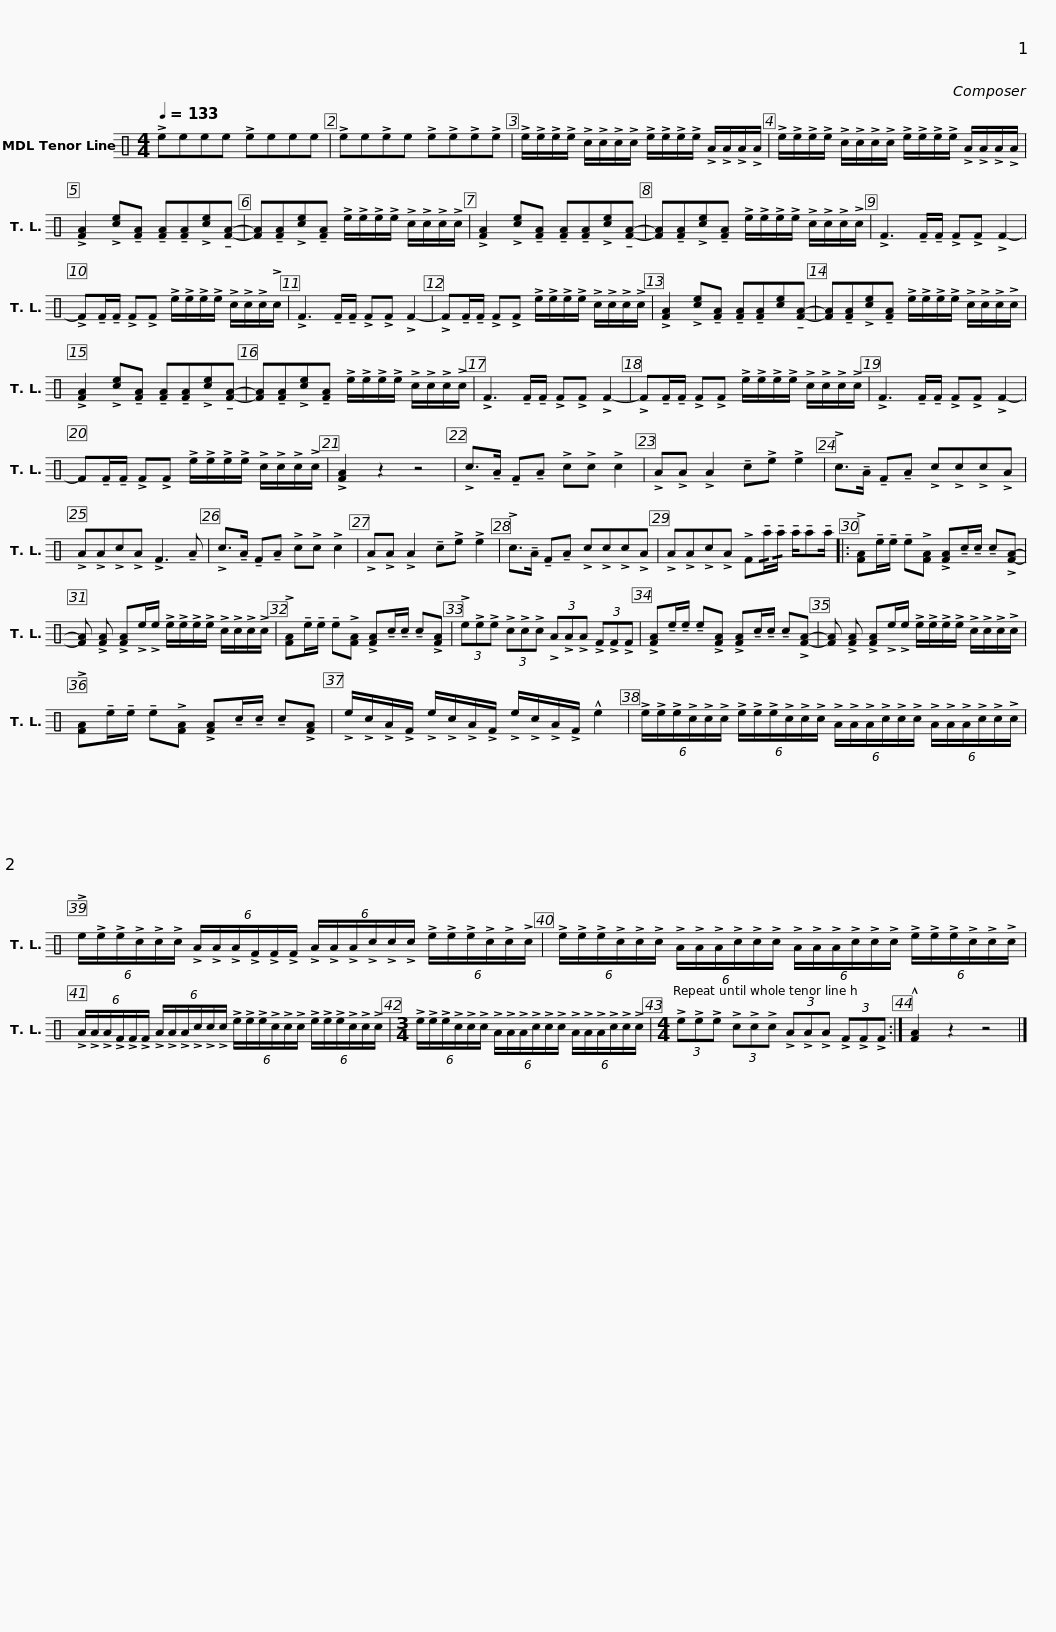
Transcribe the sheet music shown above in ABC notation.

X:1
L:1/8
Q:1/4=133
M:4/4
I:linebreak $
K:C
V:1 perc
K:none
V:1
 !>!eeee !>!eeee | !>!ee!>!ee !>!e!>!e!>!e!>!e | !>!e/!>!e/!>!e/!>!e/ !>!c/!>!c/!>!c/!>!c/ !>!e/!>!e/!>!e/!>!e/ !>!A/!>!A/!>!A/!>!A/ | !>!e/!>!e/!>!e/!>!e/ !>!c/!>!c/!>!c/!>!c/ !>!e/!>!e/!>!e/!>!e/ !>!A/!>!A/!>!A/!>!A/ |$ !>![FA]2 !>![ce]!tenuto![FA] !tenuto![FA]!tenuto![FA]!>![ce]!tenuto![FA]- | %5
 [FA]!tenuto![FA]!>![ce]!tenuto![FA] !>!e/!>!e/!>!e/!>!e/ !>!c/!>!c/!>!c/!>!c/ |$ !>![FA]2 !>![ce]!tenuto![FA] !tenuto![FA]!tenuto![FA]!>![ce]!tenuto![FA]- | [FA]!tenuto![FA]!>![ce]!tenuto![FA] !>!e/!>!e/!>!e/!>!e/ !>!c/!>!c/!>!c/!>!c/ | !>!F3 !tenuto!F/!tenuto!F/ !>!F!>!F !>!F2- | !>!F!tenuto!F/!tenuto!F/ !>!F!>!F !>!e/!>!e/!>!e/!>!e/ !>!c/!>!c/!>!c/!>!c/ |$ %10
 !>!F3 !tenuto!F/!tenuto!F/ !>!F!>!F !>!F2- | !>!F!tenuto!F/!tenuto!F/ !>!F!>!F !>!e/!>!e/!>!e/!>!e/ !>!c/!>!c/!>!c/!>!c/ | !>![FA]2 !>![ce]!tenuto![FA] !tenuto![FA]!tenuto![FA][ce]!tenuto![FA]- | [FA]!tenuto![FA]!>![ce]!tenuto![FA] !>!e/!>!e/!>!e/!>!e/ !>!c/!>!c/!>!c/!>!c/ |$ !>![FA]2 !>![ce]!tenuto![FA] !tenuto![FA]!tenuto![FA]!>![ce]!tenuto![FA]- | %15
 [FA]!tenuto![FA]!>![ce]!tenuto![FA] !>!e/!>!e/!>!e/!>!e/ !>!c/!>!c/!>!c/!>!c/ | !>!F3 !tenuto!F/!tenuto!F/ !>!F!>!F !>!F2- | !>!F!tenuto!F/!tenuto!F/ !>!F!>!F !>!e/!>!e/!>!e/!>!e/ !>!c/!>!c/!>!c/!>!c/ |$ !>!F3 !tenuto!F/!tenuto!F/ !>!F!>!F !>!F2- | F!tenuto!F/!tenuto!F/ !>!F!>!F !>!e/!>!e/!>!e/!>!e/ !>!c/!>!c/!>!c/!>!c/ | %20
 !>![FA]2 z2 z4 |$ !>!c>!tenuto!A !tenuto!F!tenuto!A !>!c!>!c !>!c2 | !>!A!>!A !>!A2 !tenuto!c!>!e !>!e2 | !>!c>!tenuto!A !tenuto!F!tenuto!A !>!c!>!c!>!c!>!A |$ !>!A!>!A!>!c!>!A !>!F3 !tenuto!A | %25
 !>!c>!tenuto!A !tenuto!F!tenuto!A !>!c!>!c !>!c2 | !>!A!>!A !>!A2 !tenuto!c!>!e !>!e2 | !>!c>!tenuto!A !tenuto!F!tenuto!A !>!c!>!c!>!c!>!A |$ !>!A!>!A!>!c!>!A !>!F!/!!tenuto!a/!/!!tenuto!a/ !tenuto!a/!tenuto!a!tenuto!a/ |: !>![FA]!tenuto!e/!tenuto!e/ !tenuto!e!>![FA] !>![FA]!tenuto!c/!tenuto!c/ !tenuto!c!>![FA]- | %30
 [FA] !>![FA] !>![FA]!>!e/!>!e/ !>!e/!>!e/!>!e/!>!e/ !>!c/!>!c/!>!c/!>!c/ | !>![FA]!tenuto!e/!tenuto!e/ !tenuto!e!>![FA] !>![FA]!tenuto!c/!tenuto!c/ !tenuto!c!>![FA] |$ (3!>!e!>!e!>!e (3!>!c!>!c!>!c (3!>!A!>!A!>!A (3!>!F!>!F!>!F | !>![FA]!tenuto!e/!tenuto!e/ !tenuto!e!>![FA] !>![FA]!tenuto!c/!tenuto!c/ !tenuto!c!>![FA]- | [FA] !>![FA] !>![FA]!>!e/!>!e/ !>!e/!>!e/!>!e/!>!e/ !>!c/!>!c/!>!c/!>!c/ |$ %35
 !>![FA]!tenuto!e/!tenuto!e/ !tenuto!e!>![FA] !>![FA]!tenuto!c/!tenuto!c/ !tenuto!c!>![FA] | !>!e/!>!c/!>!A/!>!F/ !>!e/!>!c/!>!A/!>!F/ !>!e/!>!c/!>!A/!>!F/ !^!e2 | (6:4:6!>!e/!>!e/!>!e/!>!c/!>!c/!>!c/ (6:4:6!>!e/!>!e/!>!e/!>!c/!>!c/!>!c/ (6:4:6!>!A/!>!A/!>!A/!>!c/!>!c/!>!c/ (6:4:6!>!A/!>!A/!>!A/!>!c/!>!c/!>!c/ |$ (6:4:6!>!e/!>!e/!>!e/!>!c/!>!c/!>!c/ (6:4:6!>!A/!>!A/!>!A/!>!F/!>!F/!>!F/ (6:4:6!>!A/!>!A/!>!A/!>!c/!>!c/!>!c/ (6:4:6!>!e/!>!e/!>!e/!>!c/!>!c/!>!c/ | (6:4:6!>!e/!>!e/!>!e/!>!c/!>!c/!>!c/ (6:4:6!>!A/!>!A/!>!A/!>!c/!>!c/!>!c/ (6:4:6!>!A/!>!A/!>!A/!>!c/!>!c/!>!c/ (6:4:6!>!e/!>!e/!>!e/!>!c/!>!c/!>!c/ |$ %40
 (6:4:6!>!A/!>!A/!>!A/!>!F/!>!F/!>!F/ (6:4:6!>!A/!>!A/!>!A/!>!c/!>!c/!>!c/ (6:4:6!>!e/!>!e/!>!e/!>!c/!>!c/!>!c/ (6:4:6!>!e/!>!e/!>!e/!>!c/!>!c/!>!c/ |[M:3/4] (6:4:6!>!e/!>!e/!>!e/!>!c/!>!c/!>!c/ (6:4:6!>!A/!>!A/!>!A/!>!c/!>!c/!>!c/ (6:4:6!>!A/!>!A/!>!A/!>!c/!>!c/!>!c/ |$[M:4/4] (3!>!e!>!e!>!e (3!>!c!>!c!>!c (3!>!A!>!A!>!A (3!>!F!>!F!>!F :| !^![FA]2 z2 z4 |] %44
